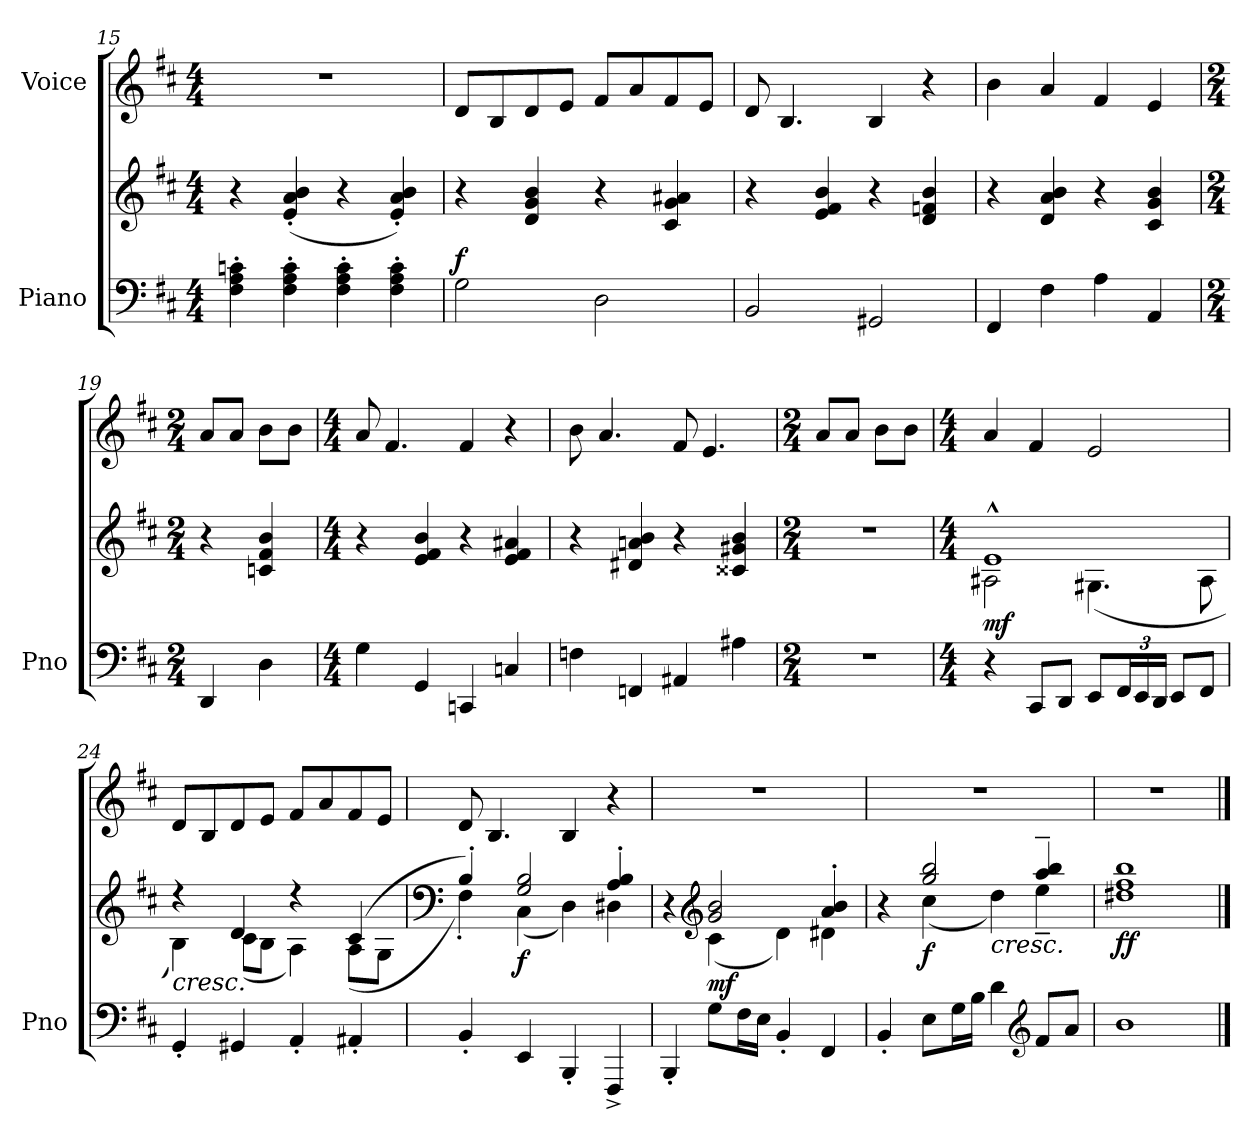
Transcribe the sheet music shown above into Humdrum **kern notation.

**kern	**kern	**dynam	**kern
*part2	*part2	*part2	*part1
*staff3	*staff2	*staff2/3	*staff1
*I"Piano	*	*	*I"Voice
*I'Pno	*	*	*
*clefF4	*clefG2	*	*clefG2
*k[f#c#]	*k[f#c#]	*	*k[f#c#]
*M4/4	*M4/4	*	*M4/4
=15	=15	=15	=15
4F#\' 4A\' 4cn\'	4r	.	1r
4F#\' 4A\' 4c\'	(<4e/' 4a/' 4b/'	.	.
4F#\' 4A\' 4c\'	4r	.	.
4F#\' 4A\' 4c\'	4e/' 4a/' 4b/')	.	.
=16	=16	=16	=16
!	!	!LO:DY:a=2	!
2G\	4r	f	8d/L
.	.	.	8B/
.	4d/ 4g/ 4b/	.	8d/
.	.	.	8e/J
2D\	4r	.	8f#/L
.	.	.	8a/
.	4c#/ 4g/ 4a#X/	.	8f#/
.	.	.	8e/J
=17	=17	=17	=17
2BB/	4r	.	8d/
.	.	.	4.B/
.	4e/ 4f#/ 4b/	.	.
2GG#X/	4r	.	4B/
.	4d/ 4fn/ 4b/	.	4r
=18	=18	=18	=18
4FF#/	4r	.	4b\
4F#\	4d/ 4a/ 4b/	.	4a/
4A\	4r	.	4f#/
4AA/	4c#/ 4g/ 4b/	.	4e/
!!LO:PB:g=z
=19	=19	=19	=19
*M2/4	*M2/4	*	*M2/4
4DD/	4r	.	8a/L
.	.	.	8a/J
4D\	4cn/ 4f#/ 4b/	.	8b\L
.	.	.	8b\J
=20	=20	=20	=20
*M4/4	*M4/4	*	*M4/4
4G\	4r	.	8a/
.	.	.	4.f#/
4GG/	4e/ 4f#/ 4b/	.	.
4CCn/	4r	.	4f#/
4Cn/	4e/ 4f#/ 4a#X/	.	4r
=21	=21	=21	=21
4Fn\	4r	.	8b\
.	.	.	4.a/
4FFn/	4d#X/ 4an/ 4b/	.	.
4AA#X/	4r	.	8f#/
.	.	.	4.e/
4A#X\	4c##X/ 4g#X/ 4b/	.	.
=22	=22	=22	=22
*M2/4	*M2/4	*	*M2/4
2r	2r	.	8a/L
.	.	.	8a/J
.	.	.	8b\L
.	.	.	8b\J
!!LO:LB:g=z
=23	=23	=23	=23
*M4/4	*M4/4	*	*M4/4
*	*^	*	*
!	!	!	!LO:DY:b	!
4r	1e^^	2A#X\	mf	4a/
8CC#/L	.	.	.	4f#/
8DD/J	.	.	.	.
8EE/L	.	(<4.G#X\	.	2e/
*Xbrackettup	*	*	*	*
24FF#/L	.	.	.	.
24EE/	.	.	.	.
24DD/JJ	.	.	.	.
8EE/L	.	.	.	.
8FF#/J	.	8A#\	.	.
=24	=24	=24	=24	=24
!	!LO:TX:b:i:t=cresc.	!	!	!
4GG'/	4r	4B\)	.	8d/L
.	.	.	.	8B/
4GG#X/	4d/	(<8c#\L	.	8d/
.	.	8B\J	.	8e/J
4AA'/	4r	4A\)	.	8f#/L
.	.	.	.	8a/
4AA#X'/	(>4c#/	(<8A\L	.	8f#/
.	.	8G\J	.	8e/J
=25	=25	=25	=25	=25
*	*clefF4	*	*	*
4BB'/	4B'/)	4F#'\)	.	8d/
.	.	.	.	4.B/
!	!	!	!LO:DY:b	!
4EE/	2G/ 2B/	(<4C#\	f	.
4BBB'/	.	4D\)	.	4B/
4FFF#^/	4A/' 4B/'	4D#X\	.	4r
!!LO:LB:g=z
=26	=26	=26	=26	=26
4BBB'/	4r	4ryy	.	1r
*	*clefG2	*	*	*
!	!	!	!LO:DY:b	!
8G\L	2g/ 2b/	(<4c#\	mf	.
16F#\L	.	.	.	.
16E\JJ	.	.	.	.
4BB'/	.	4d\)	.	.
4FF#/	4a/' 4b/'	4d#X\	.	.
=27	=27	=27	=27	=27
4BB'/	4r	4ryy	.	1r
!	!	!	!LO:DY:b	!
8E\L	2gg/ 2bb/	(<4cc#\	f	.
16G\L	.	.	.	.
16B\JJ	.	.	.	.
!	!	!	!LO:HP:b	!
4d\	.	4dd\)	<	.
*clefG2	*	*	*	*
8f#/L	4aa/~ 4bb/~	4ee~\	.	.
8a/J	.	.	.	.
*	*v	*v	*	*
=28	=28	=28	=28
!	!	!LO:DY:b	!
1b	1dd#X 1ff# 1bb	ff	1r
.	.	[	.
==	==	==	==
*-	*-	*-	*-
